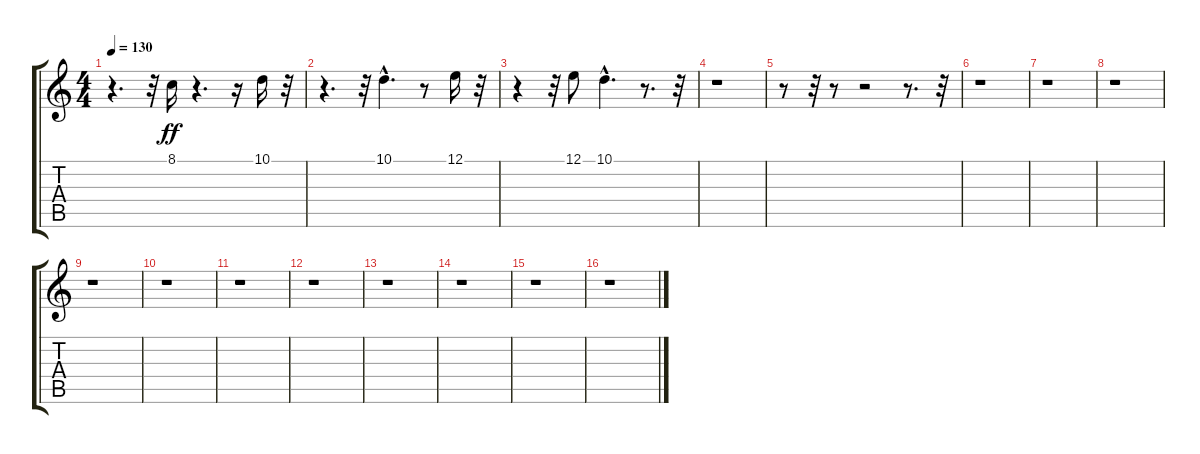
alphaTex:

\track "" {instrument acousticgrandpiano}
\staff {score tabs}
\tuning (E4 B3 G3 D3 A2 E2) {hide}
\ts (4 4)
\tempo 130
\clef g2
\ks c
r.4{d dy ff} r.32 8.1.16 r.4{d} r.16 10.1.16 r.32 |
r.4{d} r.32 10.1{hac}.4{d} r.8 12.1.16 r.32 |
r.4 r.32 12.1.8{balance 0} 10.1{hac}.4{d balance 15} r.8{d} r.32 |
r.1 |
r.8 r.32 r.8{volume 0 balance 3} r.2 r.8{d} r.32 |
r.1 |
r.1 |
r.1 |
r.1 |
r.1 |
r.1 |
r.1 |
r.1 |
r.1 |
r.1 |
r.1
